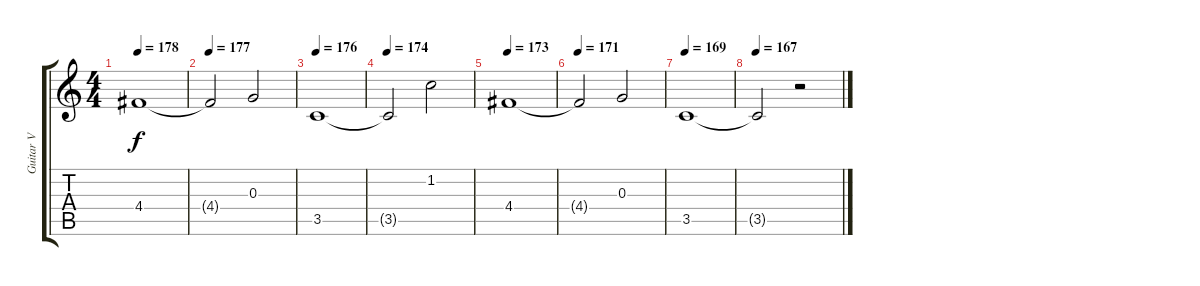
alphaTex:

\track ("Guitar V" "Guitar V") {instrument distortionguitar}
\staff {score tabs}
\tuning (E4 B3 G3 D3 A2 E2) {hide}
\ts (4 4)
\tempo 178
\clef g2
\ks c
4.4.1{dy f} |
\tempo 177
4.4{t}.2 0.3.2 |
\tempo 176
3.5.1 |
\tempo 174
3.5{t}.2 1.2.2 |
\tempo 173
4.4.1 |
\tempo 171
4.4{t}.2 0.3.2 |
\tempo 169
3.5.1 |
\tempo 167
3.5{t}.2 r.2
